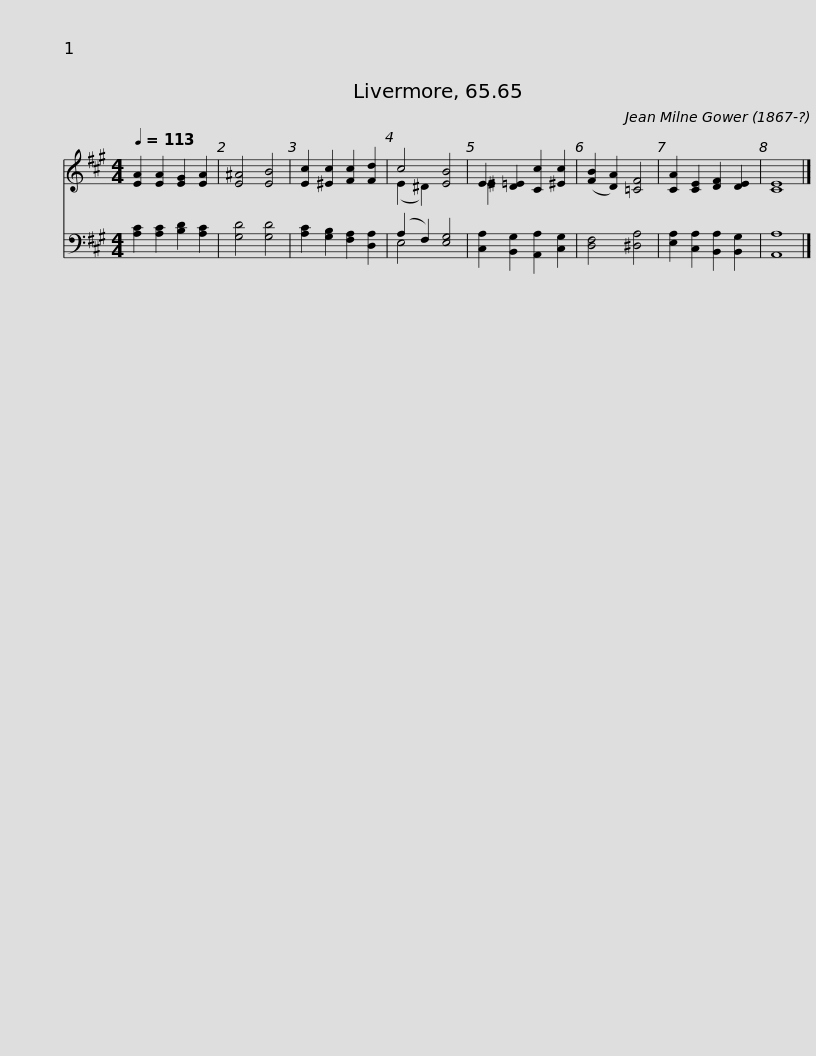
X:1
%%score ( 1 2 ) ( 3 4 )
L:1/8
Q:1/4=113
M:4/4
I:linebreak $
K:A
V:1 treble
V:2 treble
V:3 bass
V:4 bass
V:1
 [EA]2 [EA]2 [EG]2 [EA]2 | [E^A]4 [EB]4 | [Ec]2 [^Ec]2 [Fc]2 [Fd]2 | c4 [EB]4 | E2 [D=E]2 [Cc]2 [^Ec]2 | %5
 ([FB]2 [DA]2) [=CF]4 | [CA]2 [CE]2 [DF]2 [DE]2 | [CE]8 |] %8
V:2
 x8 | x8 | x8 | (E2 ^D2) x4 | ^E2 x6 | %5
 x8 | x8 | x8 |] %8
V:3
 [A,C]2 [A,C]2 [B,D]2 [A,C]2 | [G,D]4 [G,D]4 | [A,C]2 [G,B,]2 [F,A,]2 [D,A,]2 | (A,2 F,2) [E,G,]4 | [C,A,]2 [B,,G,]2 [A,,A,]2 [C,G,]2 | %5
 [D,F,]4 [^D,A,]4 | [E,A,]2 [C,A,]2 [B,,A,]2 [B,,G,]2 | [A,,A,]8 |] %8
V:4
 x8 | x8 | x8 | E,4 x4 | x8 | %5
 x8 | x8 | x8 |] %8
